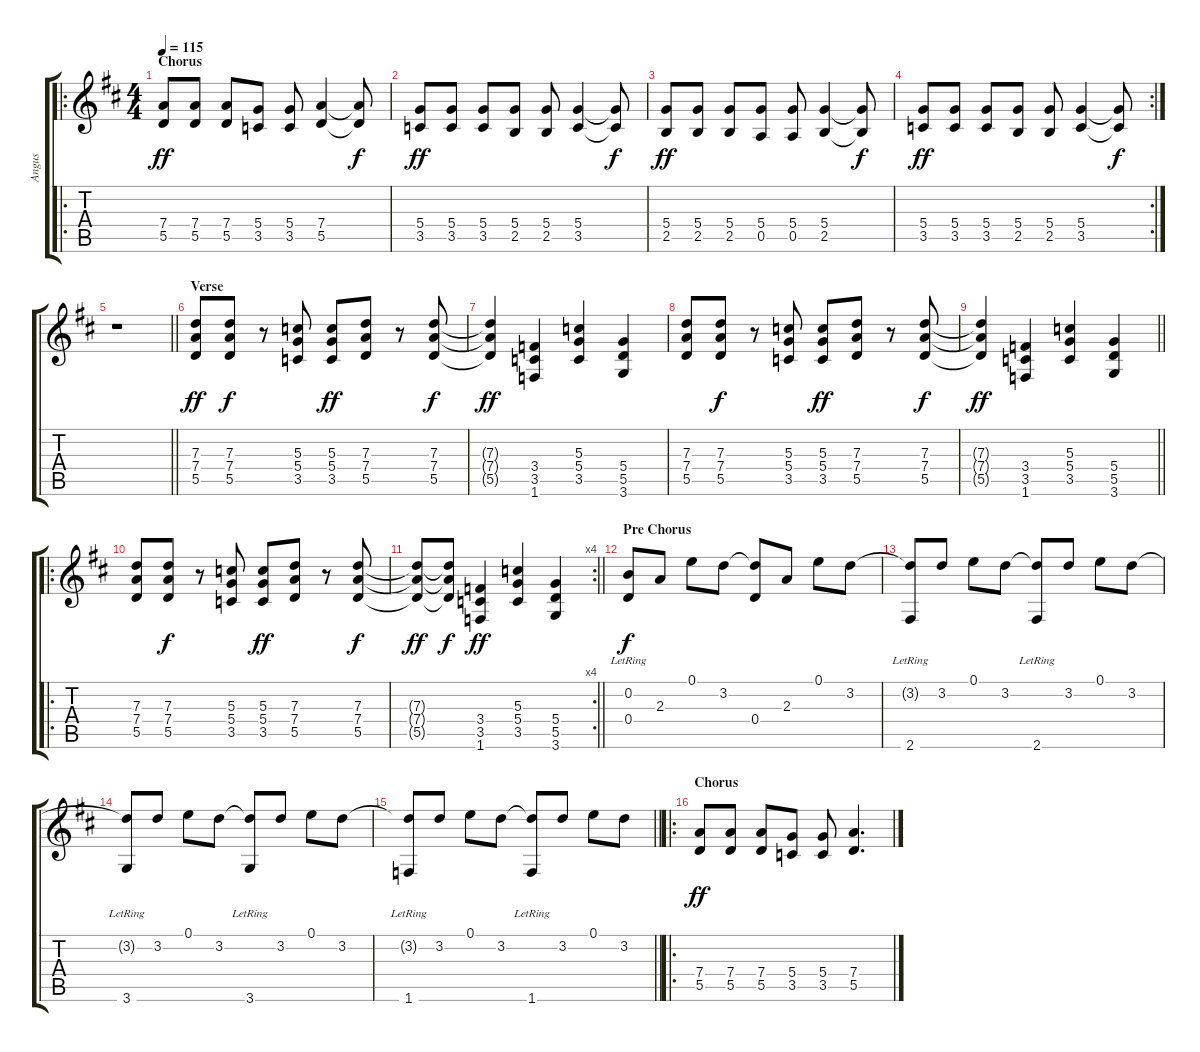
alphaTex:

\track ("Angus" "Angus") {instrument overdrivenguitar}
\staff {score tabs}
\tuning (E4 B3 G3 D3 A2 E2) {hide}
\ro
\ts (4 4)
\section ("" "Chorus")
\tempo 115
\clef g2
\ks d
(7.4 5.5).8{dy ff} (7.4 5.5).8 (7.4 5.5).8 (5.4 3.5).8 (5.4 3.5).8 (7.4 5.5).4 (7.4{t} 5.5{t}).8{dy f} |
(5.4 3.5).8{dy ff} (5.4 3.5).8 (5.4 3.5).8 (5.4 2.5).8 (5.4 2.5).8 (5.4 3.5).4 (5.4{t} 3.5{t}).8{dy f} |
(5.4 2.5).8{dy ff} (5.4 2.5).8 (5.4 2.5).8 (5.4 0.5).8 (5.4 0.5).8 (5.4 2.5).4 (5.4{t} 2.5{t}).8{dy f} |
\rc 2
(5.4 3.5).8{dy ff} (5.4 3.5).8 (5.4 3.5).8 (5.4 2.5).8 (5.4 2.5).8 (5.4 3.5).4 (5.4{t} 3.5{t}).8{dy f} |
\barLineRight lightlight
r.1 |
\section ("" "Verse")
(7.3 7.4 5.5).8{dy ff} (7.3 7.4 5.5).8{dy f} r.8 (5.3 5.4 3.5).8 (5.3 5.4 3.5).8{dy ff} (7.3 7.4 5.5).8 r.8 (7.3 7.4 5.5).8{dy f} |
(7.3{t} 7.4{t} 5.5{t}).4{dy ff} (3.4 3.5 1.6).4 (5.3 5.4 3.5).4 (5.4 5.5 3.6).4 |
(7.3 7.4 5.5).8 (7.3 7.4 5.5).8{dy f} r.8 (5.3 5.4 3.5).8 (5.3 5.4 3.5).8{dy ff} (7.3 7.4 5.5).8 r.8 (7.3 7.4 5.5).8{dy f} |
\barLineRight lightlight
(7.3{t} 7.4{t} 5.5{t}).4{dy ff} (3.4 3.5 1.6).4 (5.3 5.4 3.5).4 (5.4 5.5 3.6).4 |
\ro
(7.3 7.4 5.5).8 (7.3 7.4 5.5).8{dy f} r.8 (5.3 5.4 3.5).8 (5.3 5.4 3.5).8{dy ff} (7.3 7.4 5.5).8 r.8 (7.3 7.4 5.5).8{dy f} |
\rc 4
\barLineRight lightlight
(7.3{t} 7.4{t} 5.5{t}).8{dy ff} (7.3{t} 7.4{t} 5.5{t}).8{dy f} (3.4 3.5 1.6).4{dy ff} (5.3 5.4 3.5).4 (5.4 5.5 3.6).4 |
\section ("" "Pre Chorus")
(0.2 0.4{lr}).8{dy f} 2.3.8 0.1.8 3.2.8 (3.2{t} 0.4).8 2.3.8 0.1.8 3.2.8 |
(3.2{t} 2.6{lr}).8 3.2.8 0.1.8 3.2.8 (3.2{t} 2.6{lr}).8 3.2.8 0.1.8 3.2.8 |
(3.2{t} 3.6{lr}).8 3.2.8 0.1.8 3.2.8 (3.2{t} 3.6{lr}).8 3.2.8 0.1.8 3.2.8 |
\barLineRight lightlight
(3.2{t} 1.6{lr}).8 3.2.8 0.1.8 3.2.8 (3.2{t} 1.6{lr}).8 3.2.8 0.1.8 3.2.8 |
\ro
\section ("" "Chorus")
(7.4 5.5).8{dy ff} (7.4 5.5).8 (7.4 5.5).8 (5.4 3.5).8 (5.4 3.5).8 (7.4 5.5).4{d}
